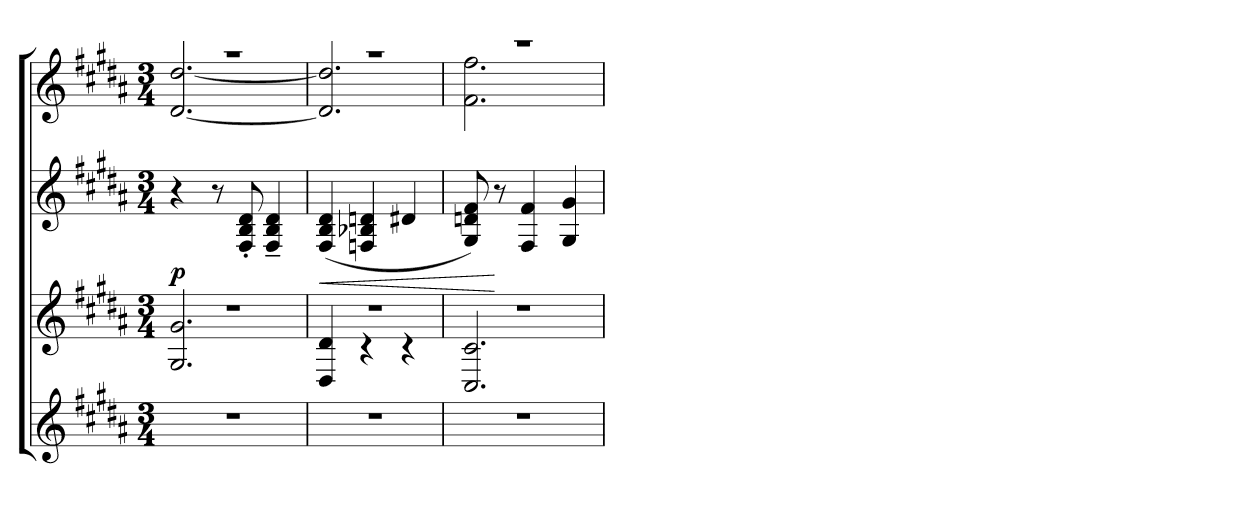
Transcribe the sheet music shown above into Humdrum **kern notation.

**kern	**kern	**kern	**dynam	**kern
*part3	*part2	*part2	*part2	*part1
*staff4	*staff3	*staff2	*staff2/3	*staff1
*stria5	*	*	*	*stria5
*clefG2	*clefG2	*clefG2	*	*clefG2
*k[f#c#g#d#a#]	*k[f#c#g#d#a#]	*k[f#c#g#d#a#]	*	*k[f#c#g#d#a#]
*M3/4	*M3/4	*M3/4	*	*M3/4
=1	=1	=1	=1	=1
*	*^	*	*	*^
!	!	!	!	!LO:DY:a=2	!	!
2.r	2.r	2.G#/ 2.g#/	4r	p	2.r	[2.d#/ [2.dd#/
.	.	.	8r	.	.	.
.	.	.	8F#/' 8B/' 8d#/'	.	.	.
.	.	.	4F#/~ 4B/~ 4d#/~	.	.	.
=2	=2	=2	=2	=2	=2	=2
!	!	!	!	!LO:HP:b	!	!
2.r	2.r	4D#/ 4d#/	(>4F#/ 4B/ 4d#/	<	2.r	2.d#/] 2.dd#/]
.	.	4r	4Fn/ 4B-X/ 4dn/	.	.	.
.	.	4r	4d#X/	.	.	.
=3	=3	=3	=3	=3	=3	=3
2.r	2.r	2.C#/ 2.c#/	8G#/ 8dn/ 8f#/)	.	2.r	2.f#\ 2.ff#\
.	.	.	8r	[	.	.
.	.	.	4F#/ 4f#/	.	.	.
.	.	.	4G#/ 4g#/	.	.	.
*	*v	*v	*	*	*v	*v
=	=	=	=	=
*-	*-	*-	*-	*-
